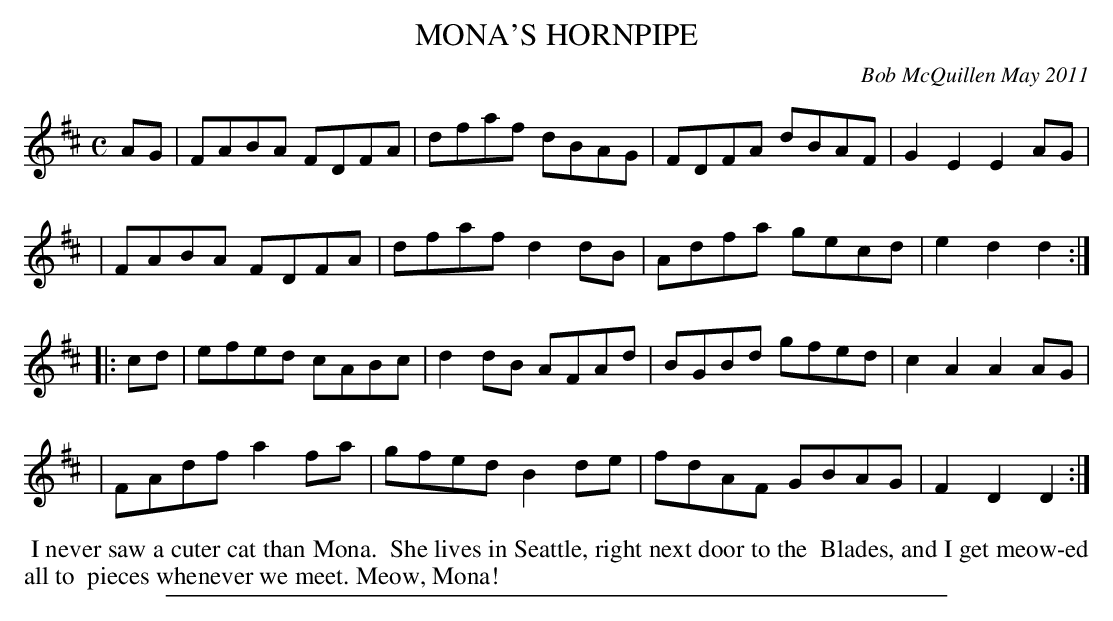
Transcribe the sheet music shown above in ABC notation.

X:1
T: MONA'S HORNPIPE
C: Bob McQuillen May 2011
M: C
L: 1/8
K: D
AG \
| FABA FDFA | dfaf dBAG | FDFA dBAF | G2E2 E2AG |
| FABA FDFA | dfaf d2dB | Adfa gecd | e2d2 d2 :|
|: cd \
| efed cABc | d2dB AFAd | BGBd gfed | c2A2 A2AG |
| FAdf a2fa | gfed B2de | fdAF GBAG | F2D2 D2 :|
